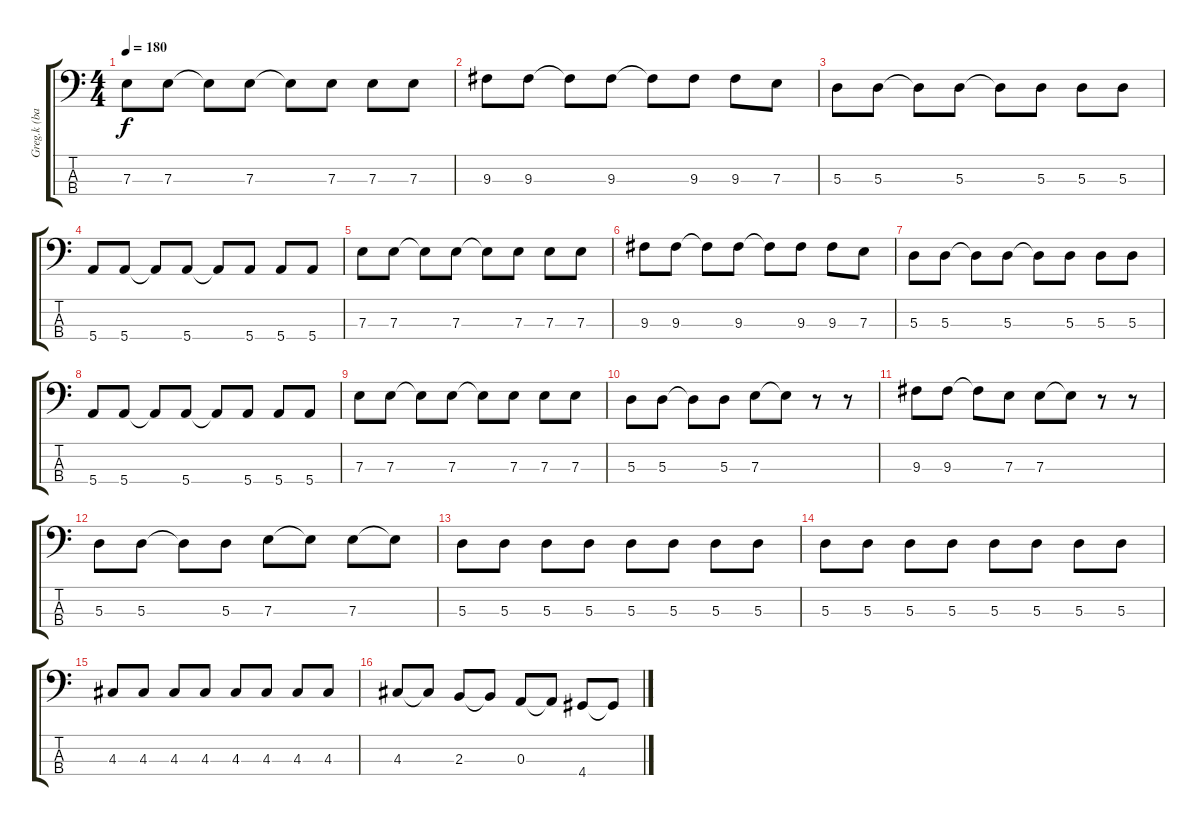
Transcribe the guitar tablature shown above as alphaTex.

\track ("Greg.k (bass)" "Greg.k (ba") {instrument electricbasspick}
\staff {score tabs}
\tuning (G2 D2 A1 E1) {hide}
\ts (4 4)
\tempo 180
\clef f4
\ks c
7.3.8{dy f} 7.3.8 7.3{t}.8 7.3.8 7.3{t}.8 7.3.8 7.3.8 7.3.8 |
9.3.8 9.3.8 9.3{t}.8 9.3.8 9.3{t}.8 9.3.8 9.3.8 7.3.8 |
5.3.8 5.3.8 5.3{t}.8 5.3.8 5.3{t}.8 5.3.8 5.3.8 5.3.8 |
5.4.8 5.4.8 5.4{t}.8 5.4.8 5.4{t}.8 5.4.8 5.4.8 5.4.8 |
7.3.8 7.3.8 7.3{t}.8 7.3.8 7.3{t}.8 7.3.8 7.3.8 7.3.8 |
9.3.8 9.3.8 9.3{t}.8 9.3.8 9.3{t}.8 9.3.8 9.3.8 7.3.8 |
5.3.8 5.3.8 5.3{t}.8 5.3.8 5.3{t}.8 5.3.8 5.3.8 5.3.8 |
5.4.8 5.4.8 5.4{t}.8 5.4.8 5.4{t}.8 5.4.8 5.4.8 5.4.8 |
7.3.8 7.3.8 7.3{t}.8 7.3.8 7.3{t}.8 7.3.8 7.3.8 7.3.8 |
5.3.8 5.3.8 5.3{t}.8 5.3.8 7.3.8 7.3{t}.8 r.8 r.8 |
9.3.8 9.3.8 9.3{t}.8 7.3.8 7.3.8 7.3{t}.8 r.8 r.8 |
5.3.8 5.3.8 5.3{t}.8 5.3.8 7.3.8 7.3{t}.8 7.3.8 7.3{t}.8 |
5.3.8 5.3.8 5.3.8 5.3.8 5.3.8 5.3.8 5.3.8 5.3.8 |
5.3.8 5.3.8 5.3.8 5.3.8 5.3.8 5.3.8 5.3.8 5.3.8 |
4.3.8 4.3.8 4.3.8 4.3.8 4.3.8 4.3.8 4.3.8 4.3.8 |
4.3.8 4.3{t}.8 2.3.8 2.3{t}.8 0.3.8 0.3{t}.8 4.4.8 4.4{t}.8
